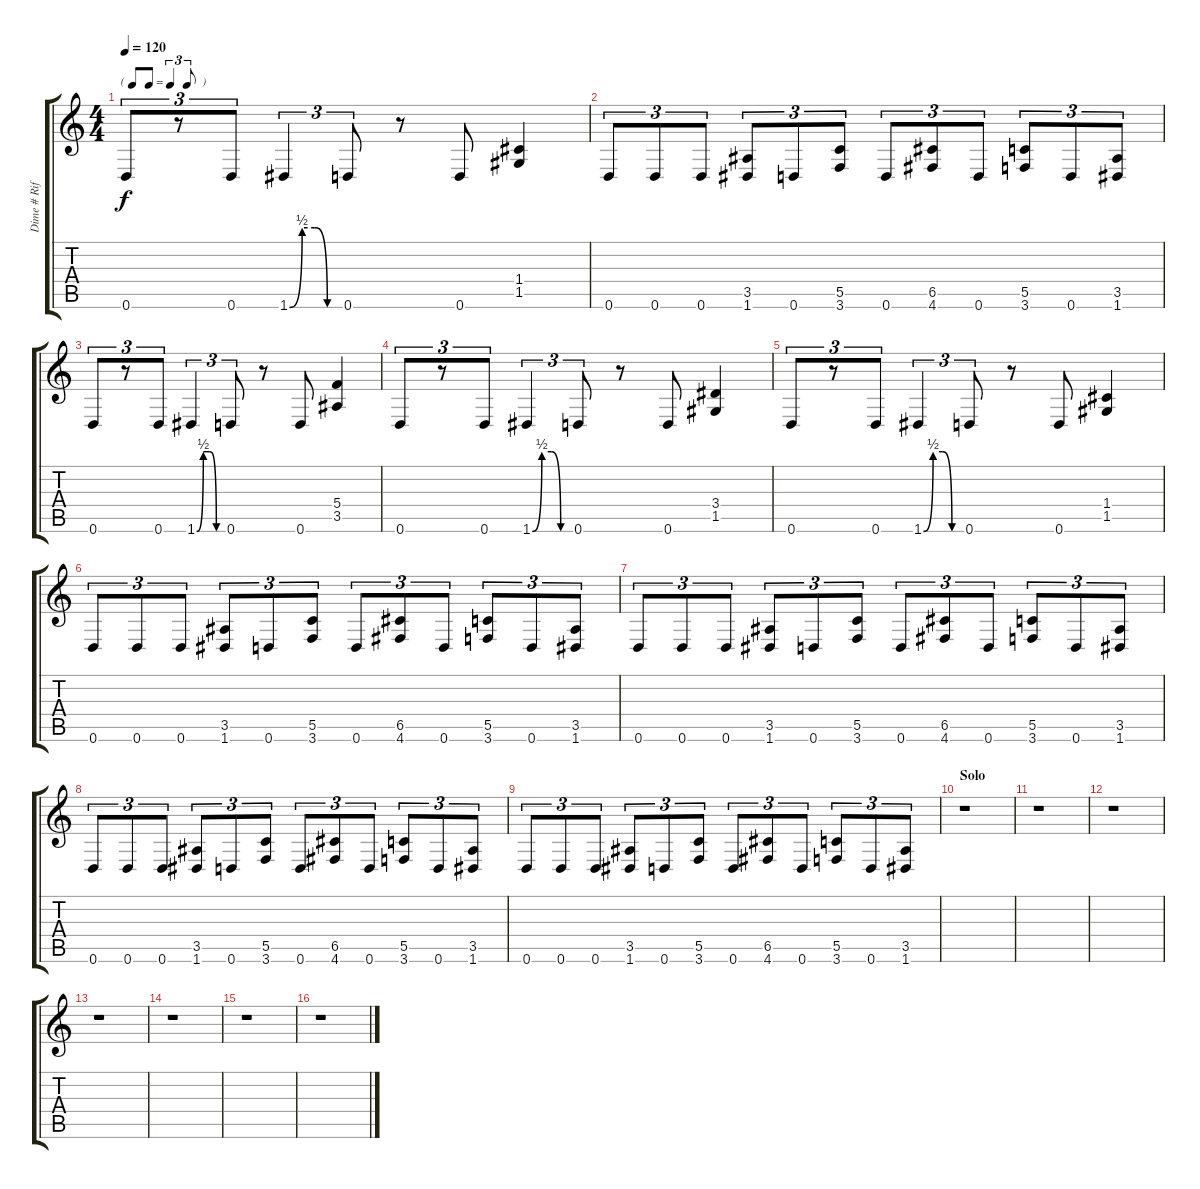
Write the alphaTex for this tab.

\track ("Dime # Riff" "Dime # Rif") {instrument distortionguitar}
\staff {score tabs}
\tuning (D4 A3 F3 C3 G2 D2) {hide}
\ts (4 4)
\tf triplet8th
\tempo 120
\clef g2
\ks c
0.6.8{tu (3 2) dy f} r.8{tu (3 2)} 0.6.8{tu (3 2)} 1.6{be (custom 0 0 15 2 30 2 45 0 60 0)}.4{tu (3 2)} 0.6.8{tu (3 2)} r.8 0.6.8 (1.4 1.5).4 |
0.6.8{tu (3 2)} 0.6.8{tu (3 2)} 0.6.8{tu (3 2)} (3.5 1.6).8{tu (3 2)} 0.6.8{tu (3 2)} (5.5 3.6).8{tu (3 2)} 0.6.8{tu (3 2)} (6.5 4.6).8{tu (3 2)} 0.6.8{tu (3 2)} (5.5 3.6).8{tu (3 2)} 0.6.8{tu (3 2)} (3.5 1.6).8{tu (3 2)} |
0.6.8{tu (3 2)} r.8{tu (3 2)} 0.6.8{tu (3 2)} 1.6{be (custom 0 0 15 2 30 2 45 0 60 0)}.4{tu (3 2)} 0.6.8{tu (3 2)} r.8 0.6.8 (5.4 3.5).4 |
0.6.8{tu (3 2)} r.8{tu (3 2)} 0.6.8{tu (3 2)} 1.6{be (custom 0 0 15 2 30 2 45 0 60 0)}.4{tu (3 2)} 0.6.8{tu (3 2)} r.8 0.6.8 (3.4 1.5).4 |
0.6.8{tu (3 2)} r.8{tu (3 2)} 0.6.8{tu (3 2)} 1.6{be (custom 0 0 15 2 30 2 45 0 60 0)}.4{tu (3 2)} 0.6.8{tu (3 2)} r.8 0.6.8 (1.4 1.5).4 |
0.6.8{tu (3 2)} 0.6.8{tu (3 2)} 0.6.8{tu (3 2)} (3.5 1.6).8{tu (3 2)} 0.6.8{tu (3 2)} (5.5 3.6).8{tu (3 2)} 0.6.8{tu (3 2)} (6.5 4.6).8{tu (3 2)} 0.6.8{tu (3 2)} (5.5 3.6).8{tu (3 2)} 0.6.8{tu (3 2)} (3.5 1.6).8{tu (3 2)} |
0.6.8{tu (3 2)} 0.6.8{tu (3 2)} 0.6.8{tu (3 2)} (3.5 1.6).8{tu (3 2)} 0.6.8{tu (3 2)} (5.5 3.6).8{tu (3 2)} 0.6.8{tu (3 2)} (6.5 4.6).8{tu (3 2)} 0.6.8{tu (3 2)} (5.5 3.6).8{tu (3 2)} 0.6.8{tu (3 2)} (3.5 1.6).8{tu (3 2)} |
0.6.8{tu (3 2)} 0.6.8{tu (3 2)} 0.6.8{tu (3 2)} (3.5 1.6).8{tu (3 2)} 0.6.8{tu (3 2)} (5.5 3.6).8{tu (3 2)} 0.6.8{tu (3 2)} (6.5 4.6).8{tu (3 2)} 0.6.8{tu (3 2)} (5.5 3.6).8{tu (3 2)} 0.6.8{tu (3 2)} (3.5 1.6).8{tu (3 2)} |
0.6.8{tu (3 2)} 0.6.8{tu (3 2)} 0.6.8{tu (3 2)} (3.5 1.6).8{tu (3 2)} 0.6.8{tu (3 2)} (5.5 3.6).8{tu (3 2)} 0.6.8{tu (3 2)} (6.5 4.6).8{tu (3 2)} 0.6.8{tu (3 2)} (5.5 3.6).8{tu (3 2)} 0.6.8{tu (3 2)} (3.5 1.6).8{tu (3 2)} |
\section ("" "Solo")
r.1 |
r.1 |
r.1 |
r.1 |
r.1 |
r.1 |
r.1
